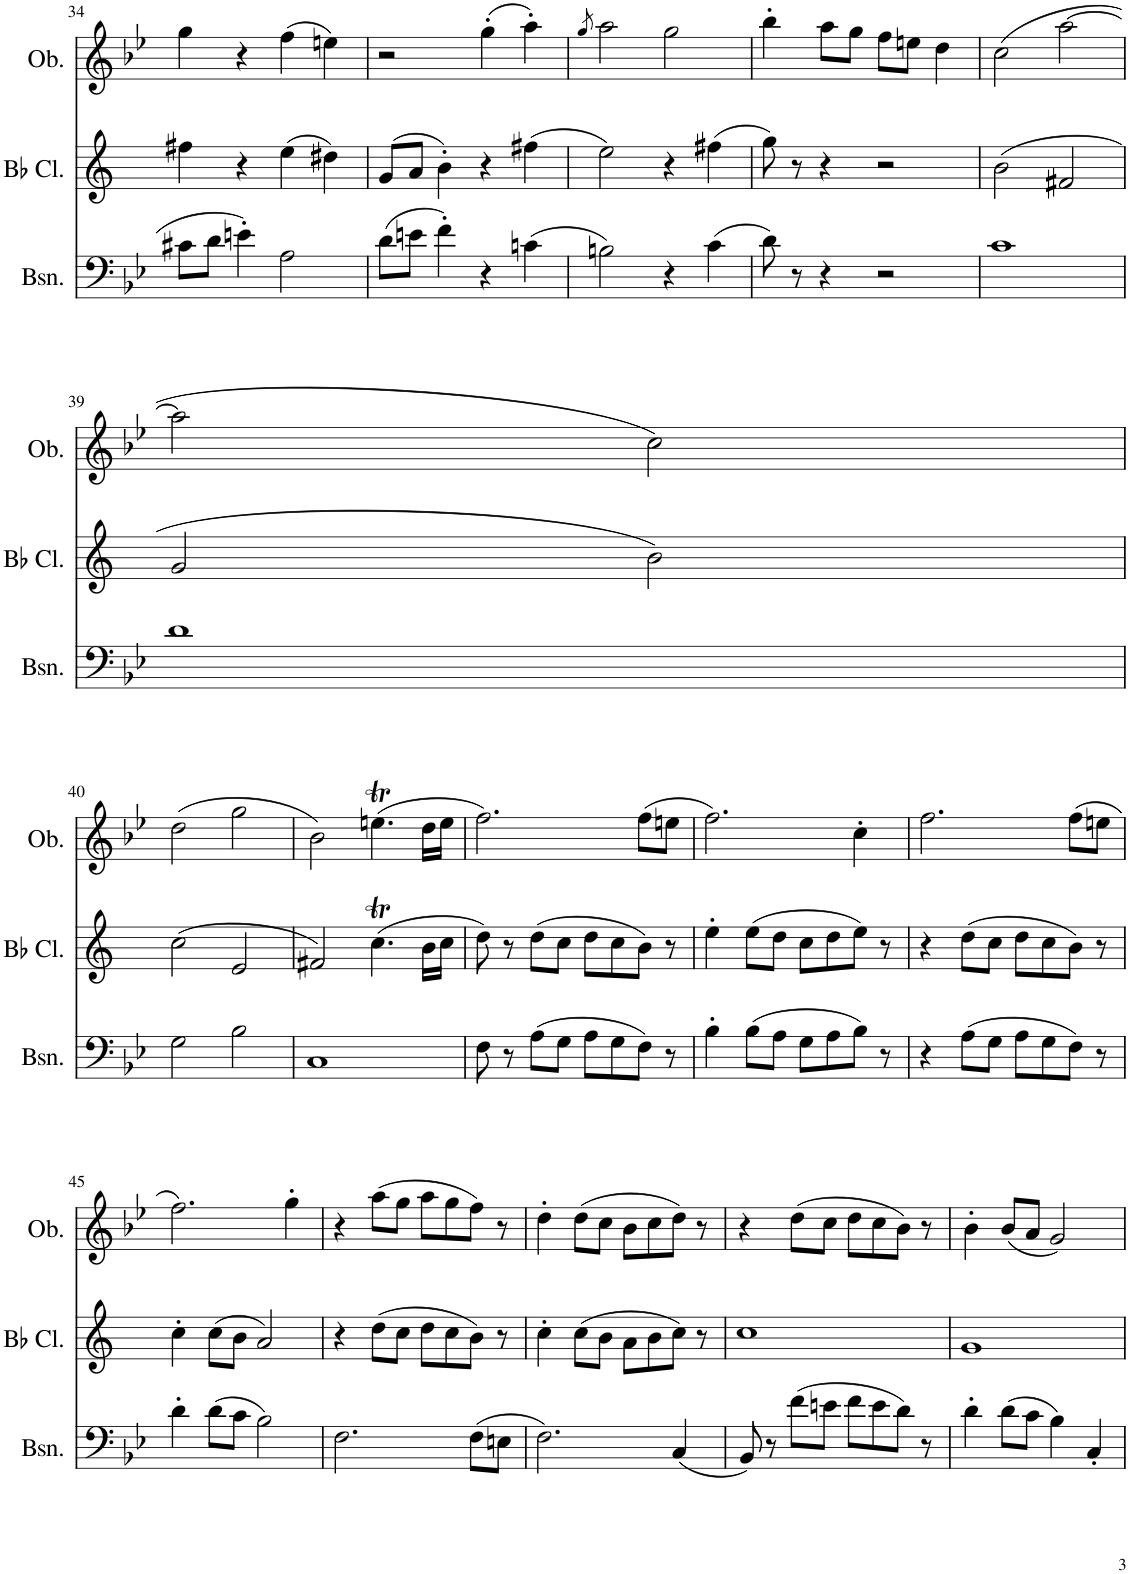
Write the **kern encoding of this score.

**kern	**kern	**kern
*part3	*part2	*part1
*staff3	*staff2	*staff1
*I"Bassoon	*I"Bb Clarinet	*I"Oboe
*I'Bsn.	*I'Bb Cl.	*I'Ob.
!!LO:PB:g=z
*clefF4	*clefG2	*clefG2
*	*Trd1c2	*
*k[b-e-]	*k[]	*k[b-e-]
*M2/2	*M2/2	*M2/2
*met(c|)	*met(c|)	*met(c|)
=34	=34	=34
8c#X\L	4ff#X\	4gg\
8d\J	.	.
4en'\	4r	4r
2A\	(4ee\	(4ff\
.	4dd#X\)	4een\)
=35	=35	=35
(8d\L	(8g/L	2r
8en\J	8a/J	.
4f'\)	4b'\)	.
4r	4r	(4gg'\
(4cn\	(4ff#X\	4aa'\)
=36	=36	=36
.	.	8qgg/
2Bn\)	2ee\)	2aa\
4r	4r	2gg\
(4c\	(4ff#X\	.
=37	=37	=37
8d\)	8gg\)	4bb-'\
8r	8r	.
4r	4r	8aa\L
.	.	8gg\J
2r	2r	8ff\L
.	.	8een\J
.	.	4dd\
=38	=38	=38
1c	(2b\	(2cc\
.	2f#X/	[2aa\
!!LO:LB:g=z
=39	=39	=39
1d	2g/	2aa\]
.	2b\)	2cc\)
!!LO:LB:g=z
=40	=40	=40
2G\	(2cc\	(2dd\
2B-\	2e/	2gg\
=41	=41	=41
1C	2f#X/)	2b-\)
.	(4.ccT\	(4.eent\
.	16b\LL	16dd\LL
.	16cc\JJ	16ee\JJ
=42	=42	=42
8F\	8dd\)	2.ff\)
8r	8r	.
(8A\L	(8dd\L	.
8G\J	8cc\J	.
8A\L	8dd\L	.
8G\	8cc\	.
8F\J)	8b\J)	(8ff\L
8r	8r	8een\J
=43	=43	=43
4B-'\	4ee'\	2.ff\)
(8B-\L	(8ee\L	.
8A\J	8dd\J	.
8G\L	8cc\L	.
8A\	8dd\	.
8B-\J)	8ee\J)	4cc'\
8r	8r	.
=44	=44	=44
4r	4r	2.ff\
(8A\L	(8dd\L	.
8G\J	8cc\J	.
8A\L	8dd\L	.
8G\	8cc\	.
8F\J)	8b\J)	(8ff\L
8r	8r	8een\J
!!LO:LB:g=z
=45	=45	=45
4d'\	4cc'\	2.ff\)
(8d\L	(8cc\L	.
8c\J	8b\J	.
2B-\)	2a/)	.
.	.	4gg'\
=46	=46	=46
2.F\	4r	4r
.	(8dd\L	(8aa\L
.	8cc\J	8gg\J
.	8dd\L	8aa\L
.	8cc\	8gg\
(8F\L	8b\J)	8ff\J)
8En\J	8r	8r
=47	=47	=47
2.F\)	4cc'\	4dd'\
.	(8cc\L	(8dd\L
.	8b\J	8cc\J
.	8a\L	8b-\L
.	8b\	8cc\
(4C/	8cc\J)	8dd\J)
.	8r	8r
=48	=48	=48
8BB-/)	1cc	4r
8r	.	.
(8f\L	.	(8dd\L
8en\J	.	8cc\J
8f\L	.	8dd\L
8e\	.	8cc\
8d\J)	.	8b-\J)
8r	.	8r
=49	=49	=49
4d'\	1g	4b-'\
(8d\L	.	(8b-/L
8c\J	.	8a/J
4B-\)	.	2g/)
4C'/	.	.
=	=	=
*-	*-	*-
